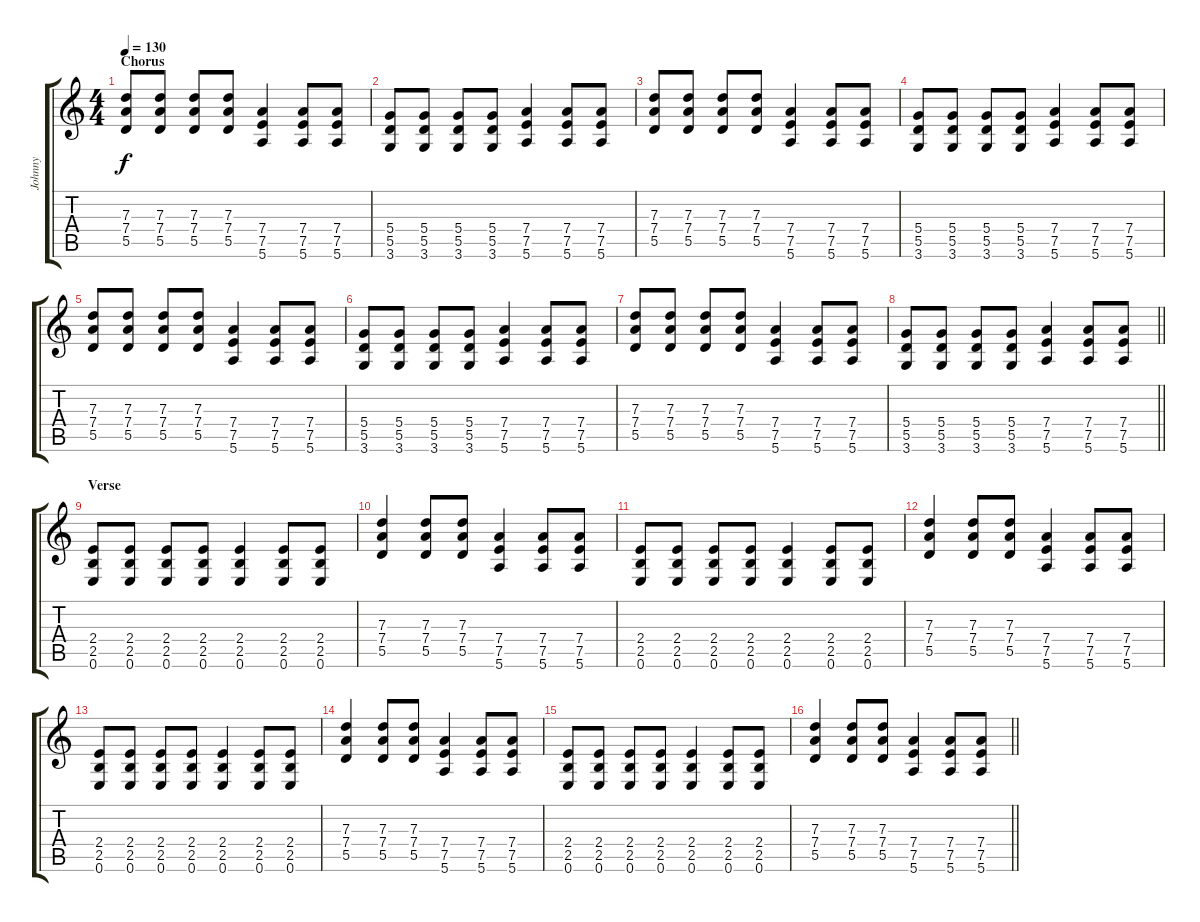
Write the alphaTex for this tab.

\track ("Johnny" "Johnny") {instrument distortionguitar}
\staff {score tabs}
\tuning (E4 B3 G3 D3 A2 E2) {hide}
\ts (4 4)
\section ("" "Chorus")
\tempo 130
\clef g2
\ks c
(7.3 7.4 5.5).8{dy f} (7.3 7.4 5.5).8 (7.3 7.4 5.5).8 (7.3 7.4 5.5).8 (7.4 7.5 5.6).4 (7.4 7.5 5.6).8 (7.4 7.5 5.6).8 |
(5.4 5.5 3.6).8 (5.4 5.5 3.6).8 (5.4 5.5 3.6).8 (5.4 5.5 3.6).8 (7.4 7.5 5.6).4 (7.4 7.5 5.6).8 (7.4 7.5 5.6).8 |
(7.3 7.4 5.5).8 (7.3 7.4 5.5).8 (7.3 7.4 5.5).8 (7.3 7.4 5.5).8 (7.4 7.5 5.6).4 (7.4 7.5 5.6).8 (7.4 7.5 5.6).8 |
(5.4 5.5 3.6).8 (5.4 5.5 3.6).8 (5.4 5.5 3.6).8 (5.4 5.5 3.6).8 (7.4 7.5 5.6).4 (7.4 7.5 5.6).8 (7.4 7.5 5.6).8 |
(7.3 7.4 5.5).8 (7.3 7.4 5.5).8 (7.3 7.4 5.5).8 (7.3 7.4 5.5).8 (7.4 7.5 5.6).4 (7.4 7.5 5.6).8 (7.4 7.5 5.6).8 |
(5.4 5.5 3.6).8 (5.4 5.5 3.6).8 (5.4 5.5 3.6).8 (5.4 5.5 3.6).8 (7.4 7.5 5.6).4 (7.4 7.5 5.6).8 (7.4 7.5 5.6).8 |
(7.3 7.4 5.5).8 (7.3 7.4 5.5).8 (7.3 7.4 5.5).8 (7.3 7.4 5.5).8 (7.4 7.5 5.6).4 (7.4 7.5 5.6).8 (7.4 7.5 5.6).8 |
\barLineRight lightlight
(5.4 5.5 3.6).8 (5.4 5.5 3.6).8 (5.4 5.5 3.6).8 (5.4 5.5 3.6).8 (7.4 7.5 5.6).4 (7.4 7.5 5.6).8 (7.4 7.5 5.6).8 |
\section ("" "Verse")
(2.4 2.5 0.6).8 (2.4 2.5 0.6).8 (2.4 2.5 0.6).8 (2.4 2.5 0.6).8 (2.4 2.5 0.6).4 (2.4 2.5 0.6).8 (2.4 2.5 0.6).8 |
(7.3 7.4 5.5).4 (7.3 7.4 5.5).8 (7.3 7.4 5.5).8 (7.4 7.5 5.6).4 (7.4 7.5 5.6).8 (7.4 7.5 5.6).8 |
(2.4 2.5 0.6).8 (2.4 2.5 0.6).8 (2.4 2.5 0.6).8 (2.4 2.5 0.6).8 (2.4 2.5 0.6).4 (2.4 2.5 0.6).8 (2.4 2.5 0.6).8 |
(7.3 7.4 5.5).4 (7.3 7.4 5.5).8 (7.3 7.4 5.5).8 (7.4 7.5 5.6).4 (7.4 7.5 5.6).8 (7.4 7.5 5.6).8 |
(2.4 2.5 0.6).8 (2.4 2.5 0.6).8 (2.4 2.5 0.6).8 (2.4 2.5 0.6).8 (2.4 2.5 0.6).4 (2.4 2.5 0.6).8 (2.4 2.5 0.6).8 |
(7.3 7.4 5.5).4 (7.3 7.4 5.5).8 (7.3 7.4 5.5).8 (7.4 7.5 5.6).4 (7.4 7.5 5.6).8 (7.4 7.5 5.6).8 |
(2.4 2.5 0.6).8 (2.4 2.5 0.6).8 (2.4 2.5 0.6).8 (2.4 2.5 0.6).8 (2.4 2.5 0.6).4 (2.4 2.5 0.6).8 (2.4 2.5 0.6).8 |
\barLineRight lightlight
(7.3 7.4 5.5).4 (7.3 7.4 5.5).8 (7.3 7.4 5.5).8 (7.4 7.5 5.6).4 (7.4 7.5 5.6).8 (7.4 7.5 5.6).8
